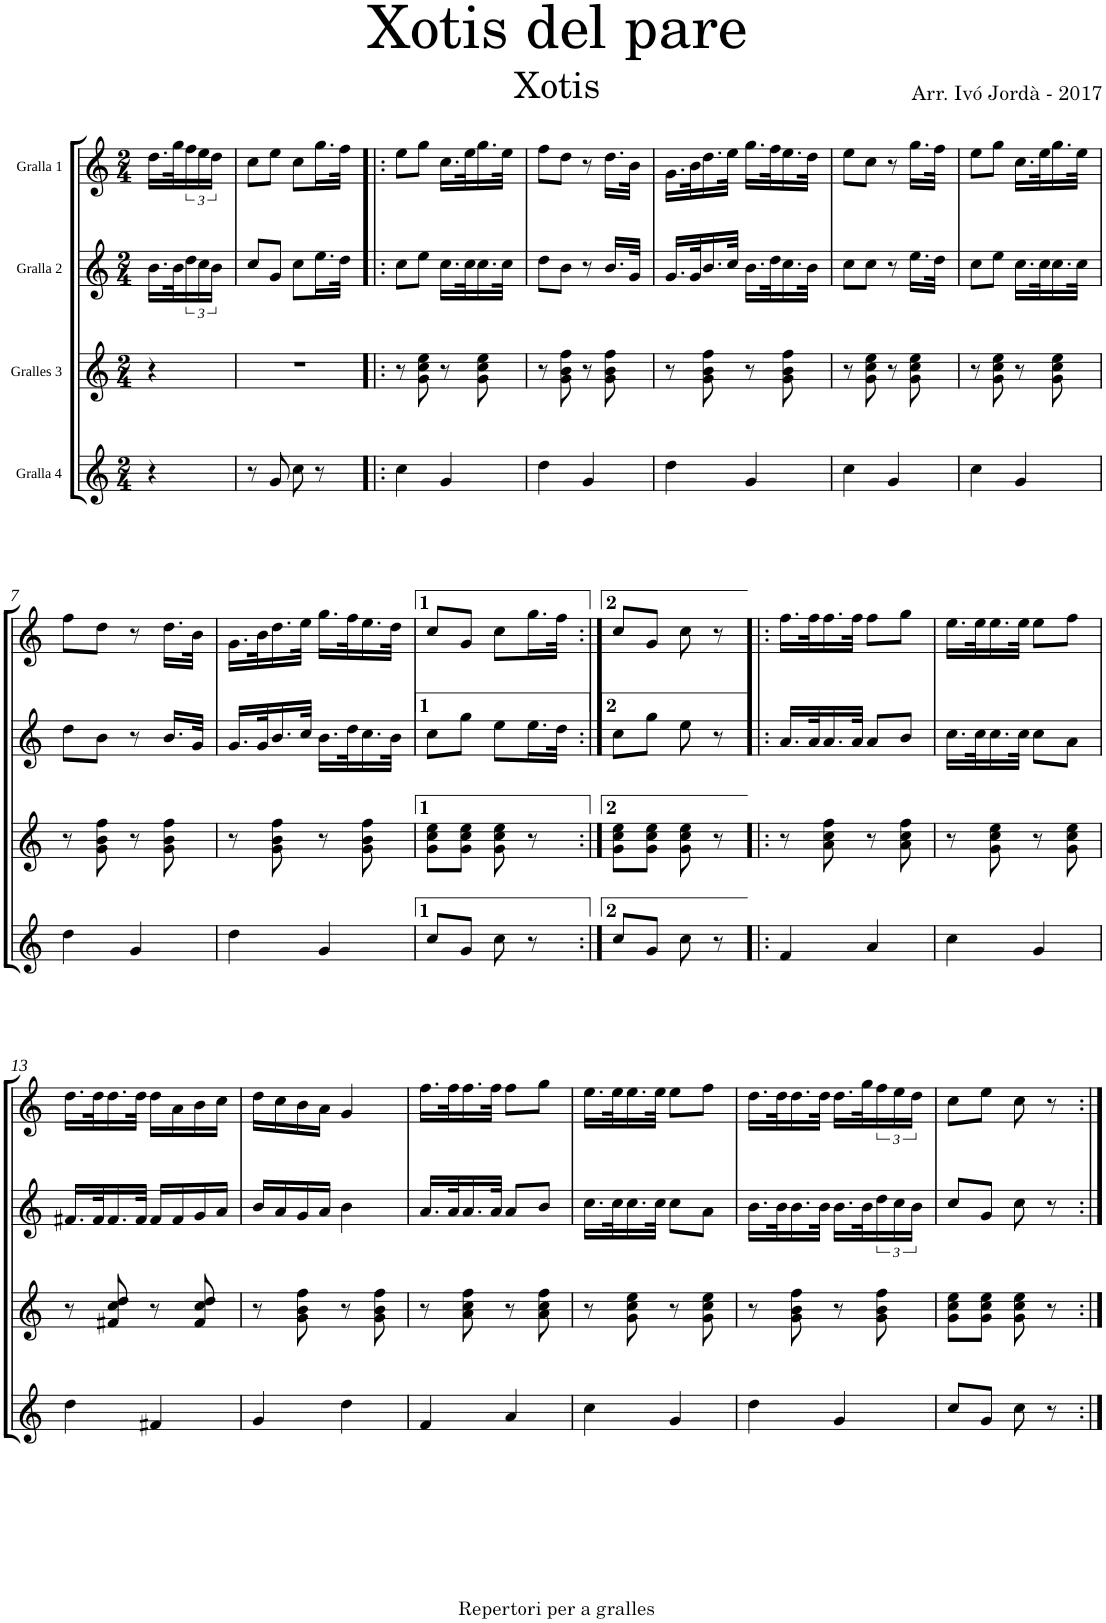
**kern	**kern	**kern	**kern
*part4	*part3	*part2	*part1
*staff4	*staff3	*staff2	*staff1
*I"Gralla 4	*I"Gralles 3	*I"Gralla 2	*I"Gralla 1
*clefG2	*clefG2	*clefG2	*clefG2
*k[]	*k[]	*k[]	*k[]
*M2/4	*M2/4	*M2/4	*M2/4
=	=	=	=
4r	4r	16.b\LL	16.dd\LL
.	.	32b\K	32gg\K
.	.	24dd\	24ff\
.	.	24cc\	24ee\
.	.	24b\JJ	24dd\JJ
=1	=1	=1	=1
8r	2r	8cc/L	8cc\L
8g/	.	8g/J	8ee\J
8cc\	.	8cc\L	8cc\L
8r	.	16.ee\L	16.gg\L
.	.	32dd\JJk	32ff\JJk
=2!|:	=2!|:	=2!|:	=2!|:
4cc\	8r	8cc\L	8ee\L
.	8g\ 8cc\ 8ee\	8ee\J	8gg\J
4g/	8r	16.cc\LL	16.cc\LL
.	.	32cc\K	32ee\K
.	8g\ 8cc\ 8ee\	16.cc\	16.gg\
.	.	32cc\JJk	32ee\JJk
=3	=3	=3	=3
4dd\	8r	8dd\L	8ff\L
.	8g\ 8b\ 8ff\	8b\J	8dd\J
4g/	8r	8r	8r
.	8g\ 8b\ 8ff\	16.b/LL	16.dd\LL
.	.	32g/JJk	32b\JJk
=4	=4	=4	=4
4dd\	8r	16.g/LL	16.g\LL
.	.	32g/K	32b\K
.	8g\ 8b\ 8ff\	16.b/	16.dd\
.	.	32cc/JJk	32ee\JJk
4g/	8r	16.b\LL	16.gg\LL
.	.	32dd\K	32ff\K
.	8g\ 8b\ 8ff\	16.cc\	16.ee\
.	.	32b\JJk	32dd\JJk
=5	=5	=5	=5
4cc\	8r	8cc\L	8ee\L
.	8g\ 8cc\ 8ee\	8cc\J	8cc\J
4g/	8r	8r	8r
.	8g\ 8cc\ 8ee\	16.ee\LL	16.gg\LL
.	.	32dd\JJk	32ff\JJk
=6	=6	=6	=6
4cc\	8r	8cc\L	8ee\L
.	8g\ 8cc\ 8ee\	8ee\J	8gg\J
4g/	8r	16.cc\LL	16.cc\LL
.	.	32cc\K	32ee\K
.	8g\ 8cc\ 8ee\	16.cc\	16.gg\
.	.	32cc\JJk	32ee\JJk
!!LO:LB:g=z
=7	=7	=7	=7
4dd\	8r	8dd\L	8ff\L
.	8g\ 8b\ 8ff\	8b\J	8dd\J
4g/	8r	8r	8r
.	8g\ 8b\ 8ff\	16.b/LL	16.dd\LL
.	.	32g/JJk	32b\JJk
=8	=8	=8	=8
4dd\	8r	16.g/LL	16.g\LL
.	.	32g/K	32b\K
.	8g\ 8b\ 8ff\	16.b/	16.dd\
.	.	32cc/JJk	32ee\JJk
4g/	8r	16.b\LL	16.gg\LL
.	.	32dd\K	32ff\K
.	8g\ 8b\ 8ff\	16.cc\	16.ee\
.	.	32b\JJk	32dd\JJk
=9	=9	=9	=9
8cc/L	8g\ 8cc\ 8ee\L	8cc\L	8cc/L
8g/J	8g\ 8cc\ 8ee\J	8gg\J	8g/J
8cc\	8g\ 8cc\ 8ee\	8ee\L	8cc\L
8r	8r	16.ee\L	16.gg\L
.	.	32dd\JJk	32ff\JJk
=10:|!	=10:|!	=10:|!	=10:|!
8cc/L	8g\ 8cc\ 8ee\L	8cc\L	8cc/L
8g/J	8g\ 8cc\ 8ee\J	8gg\J	8g/J
8cc\	8g\ 8cc\ 8ee\	8ee\	8cc\
8r	8r	8r	8r
=11!|:	=11!|:	=11!|:	=11!|:
4f/	8r	16.a/LL	16.ff\LL
.	.	32a/K	32ff\K
.	8a\ 8cc\ 8ff\	16.a/	16.ff\
.	.	32a/JJk	32ff\JJk
4a/	8r	8a/L	8ff\L
.	8a\ 8cc\ 8ff\	8b/J	8gg\J
=12	=12	=12	=12
4cc\	8r	16.cc\LL	16.ee\LL
.	.	32cc\K	32ee\K
.	8g\ 8cc\ 8ee\	16.cc\	16.ee\
.	.	32cc\JJk	32ee\JJk
4g/	8r	8cc\L	8ee\L
.	8g\ 8cc\ 8ee\	8a\J	8ff\J
!!LO:LB:g=z
=13	=13	=13	=13
4dd\	8r	16.f#X/LL	16.dd\LL
.	.	32f#/K	32dd\K
.	8f#X/ 8cc/ 8dd/	16.f#/	16.dd\
.	.	32f#/JJk	32dd\JJk
4f#X/	8r	16f#/LL	16dd\LL
.	.	16f#/	16a\
.	8f#/ 8cc/ 8dd/	16g/	16b\
.	.	16a/JJ	16cc\JJ
=14	=14	=14	=14
4g/	8r	16b/LL	16dd\LL
.	.	16a/	16cc\
.	8g\ 8b\ 8ff\	16g/	16b\
.	.	16a/JJ	16a\JJ
4dd\	8r	4b\	4g/
.	8g\ 8b\ 8ff\	.	.
=15	=15	=15	=15
4f/	8r	16.a/LL	16.ff\LL
.	.	32a/K	32ff\K
.	8a\ 8cc\ 8ff\	16.a/	16.ff\
.	.	32a/JJk	32ff\JJk
4a/	8r	8a/L	8ff\L
.	8a\ 8cc\ 8ff\	8b/J	8gg\J
=16	=16	=16	=16
4cc\	8r	16.cc\LL	16.ee\LL
.	.	32cc\K	32ee\K
.	8g\ 8cc\ 8ee\	16.cc\	16.ee\
.	.	32cc\JJk	32ee\JJk
4g/	8r	8cc\L	8ee\L
.	8g\ 8cc\ 8ee\	8a\J	8ff\J
=17	=17	=17	=17
4dd\	8r	16.b\LL	16.dd\LL
.	.	32b\K	32dd\K
.	8g\ 8b\ 8ff\	16.b\	16.dd\
.	.	32b\JJk	32dd\JJk
4g/	8r	16.b\LL	16.dd\LL
.	.	32b\K	32gg\K
.	8g\ 8b\ 8ff\	24dd\	24ff\
.	.	24cc\	24ee\
.	.	24b\JJ	24dd\JJ
=18	=18	=18	=18
8cc/L	8g\ 8cc\ 8ee\L	8cc/L	8cc\L
8g/J	8g\ 8cc\ 8ee\J	8g/J	8ee\J
8cc\	8g\ 8cc\ 8ee\	8cc\	8cc\
8r	8r	8r	8r
=:|!	=:|!	=:|!	=:|!
*-	*-	*-	*-
